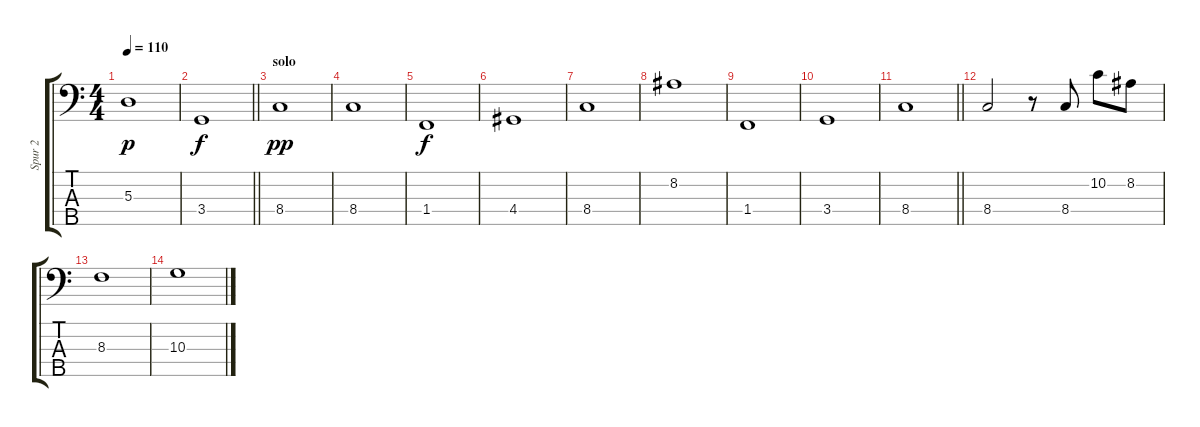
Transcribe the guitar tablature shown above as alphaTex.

\track ("Spur 2" "Spur 2") {instrument electricbassfinger}
\staff {score tabs}
\tuning (G2 D2 A1 E1 B0) {hide}
\ts (4 4)
\tempo 110
\clef f4
\ks c
5.3.1{dy p} |
\barLineRight lightlight
3.4.1{dy f} |
\section ("" "solo")
8.4.1{dy pp} |
8.4.1 |
1.4.1{dy f} |
4.4.1 |
8.4.1 |
8.2.1 |
1.4.1 |
3.4.1 |
\barLineRight lightlight
8.4.1 |
8.4.2 r.8 8.4.8 10.2.8 8.2.8 |
8.3.1 |
10.3.1
